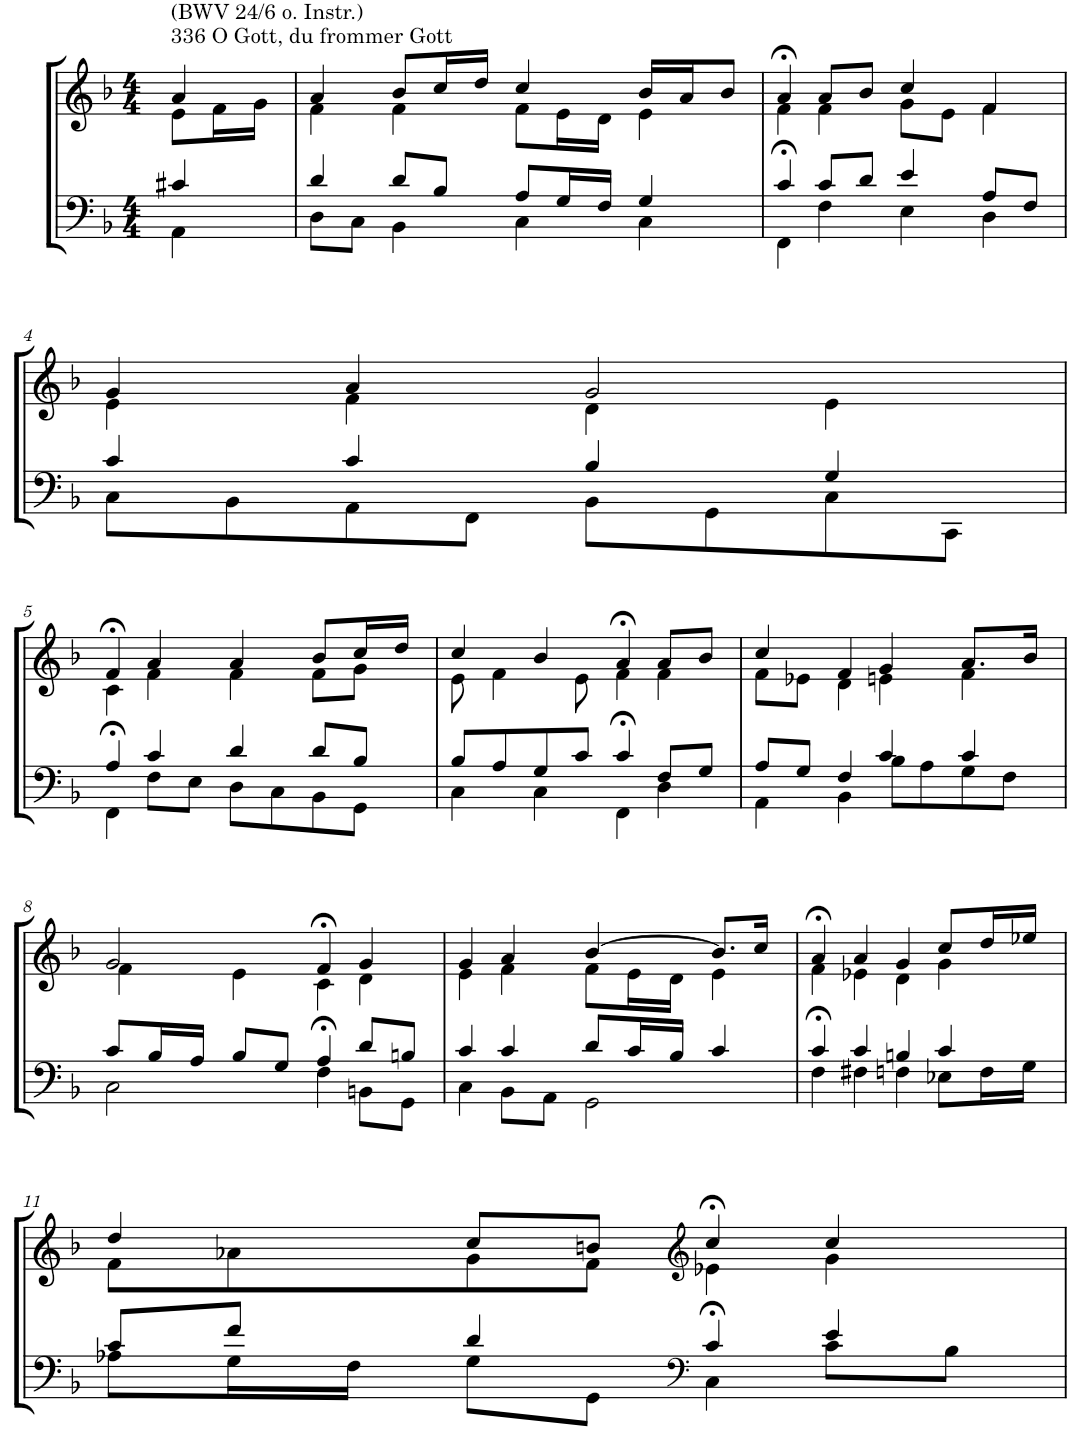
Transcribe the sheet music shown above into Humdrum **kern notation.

**kern	**kern
*part2	*part1
*staff2	*staff1
*I"Tenor/Baß	*I"Sopran/Alt
*clefF4	*clefG2
*k[b-]	*k[b-]
*M4/4	*M4/4
=1	=1
*^	*^
!	!	!LO:TX:a:t=336 O Gott, du frommer Gott	!
!	!	!LO:TX:a:t=(BWV 24/6 o. Instr.)	!
4c#X/	4AA\	4a/	8e\L
.	.	.	16f\L
.	.	.	16g\JJ
=2	=2	=2	=2
4d/	8D\L	4a/	4f\
.	8C\J	.	.
8d/L	4BB-\	8b-/L	4f\
8B-/J	.	16cc/L	.
.	.	16dd/JJ	.
8A/L	4C\	4cc/	8f\L
16G/L	.	.	16e\L
16F/JJ	.	.	16d\JJ
4G/	4C\	16b-/LL	4e\
.	.	16a/J	.
.	.	8b-/J	.
=3	=3	=3	=3
4c/	4FF>\	4a>/	4f\
8c/L	4F\	8a/L	4f\
8d/J	.	8b-/J	.
4e/	4E\	4cc/	8g\L
.	.	.	8e\J
8A/L	4D\	4f/	4f\
8F/J	.	.	.
!!LO:LB:g=z	!!
=4	=4	=4	=4
4c/	8C\L	4g/	4e\
.	8BB-\	.	.
4c/	8AA\	4a/	4f\
.	8FF\J	.	.
4B-/	8BB-\L	2g/	4d\
.	8GG\	.	.
4G/	8C\	.	4e\
.	8CC\J	.	.
!!LO:LB:g=z	!!
=5	=5	=5	=5
4A/	4FF>\	4f>/	4c\
4c/	8F\L	4a/	4f\
.	8E\J	.	.
4d/	8D\L	4a/	4f\
.	8C\	.	.
8d/L	8BB-\	8b-/L	8f\L
8B-/J	8GG\J	16cc/L	8g\J
.	.	16dd/JJ	.
=6	=6	=6	=6
8B-/L	4C\	4cc/	8e\
8A/	.	.	4f\
8G/	4C\	4b-/	.
8c/J	.	.	8e\
4c/	4FF>\	4a>/	4f\
8F/L	4D\	8a/L	4f\
8G/J	.	8b-/J	.
=7	=7	=7	=7
8A/L	4AA\	4cc/	8f\L
8G/J	.	.	8e-X\J
4F/	4BB-\	4f/	4d\
4c/	8B-\L	4g/	4en\
.	8A\	.	.
4c/	8G\	8.a/L	4f\
.	8F\J	.	.
.	.	16b-/Jk	.
!!LO:LB:g=z	!!
=8	=8	=8	=8
8c/L	2C\	2g/	4f\
16B-/L	.	.	.
16A/JJ	.	.	.
8B-/L	.	.	4e\
8G/J	.	.	.
4A/	4F>\	4f>/	4c\
8d/L	8BBn\L	4g/	4d\
8Bn/J	8GG\J	.	.
=9	=9	=9	=9
4c/	4C\	4g/	4e\
4c/	8BB-\L	4a/	4f\
.	8AA\J	.	.
8d/L	2GG\	[4b-/	8f\L
16c/L	.	.	16e\L
16B-/JJ	.	.	16d\JJ
4c/	.	8.b-/L]	4e\
.	.	16cc/Jk	.
=10	=10	=10	=10
4c/	4F>\	4a>/	4f\
4c/	4F#X\	4a/	4e-X\
4Bn/	4Fn\	4g/	4d\
4c/	8E-X\L	8cc/L	4g\
.	16F\L	16dd/L	.
.	16G\JJ	16ee-X/JJ	.
!!LO:LB:g=z	!!
=11	=11	=11	=11
8c/L	8A-X\L	4dd/	8f\L
8f/J	16G\L	.	8a-X\
.	16F\JJ	.	.
4d/	8G\L	8cc/L	8g\
.	8GG\J	8bn/J	8f\J
*clefF4	*	*clefG2	*
4c/	4C>\	4cc>/	4e-X\
4e/	8c\L	4cc/	4g\
.	8B-\J	.	.
*v	*v	*	*
*	*v	*v
=	=
*-	*-
